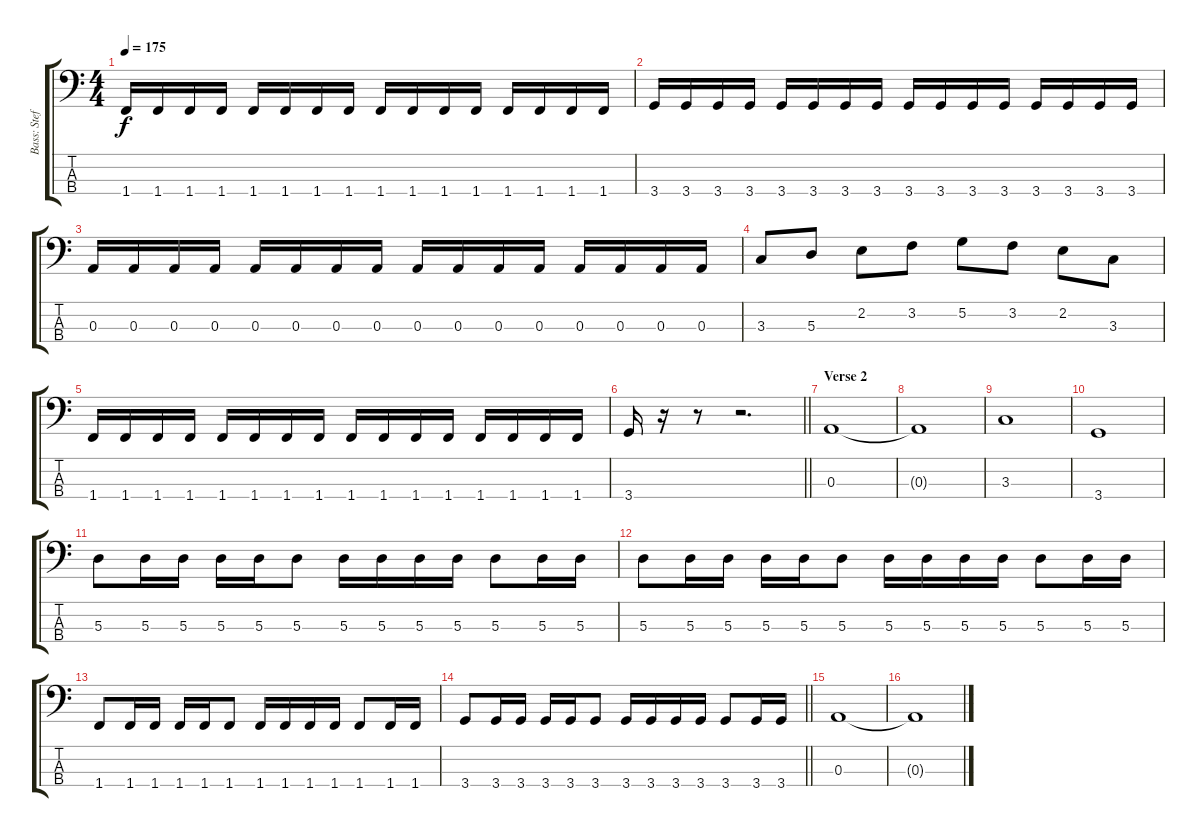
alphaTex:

\track ("Bass: Stefan Gimpl" "Bass: Stef") {instrument electricbassfinger}
\staff {score tabs}
\tuning (G2 D2 A1 E1) {hide}
\ts (4 4)
\tempo 175
\clef f4
\ks aminor
1.4.16{dy f} 1.4.16 1.4.16 1.4.16 1.4.16 1.4.16 1.4.16 1.4.16 1.4.16 1.4.16 1.4.16 1.4.16 1.4.16 1.4.16 1.4.16 1.4.16 |
3.4.16 3.4.16 3.4.16 3.4.16 3.4.16 3.4.16 3.4.16 3.4.16 3.4.16 3.4.16 3.4.16 3.4.16 3.4.16 3.4.16 3.4.16 3.4.16 |
0.3.16 0.3.16 0.3.16 0.3.16 0.3.16 0.3.16 0.3.16 0.3.16 0.3.16 0.3.16 0.3.16 0.3.16 0.3.16 0.3.16 0.3.16 0.3.16 |
3.3.8 5.3.8 2.2.8 3.2.8 5.2.8 3.2.8 2.2.8 3.3.8 |
1.4.16 1.4.16 1.4.16 1.4.16 1.4.16 1.4.16 1.4.16 1.4.16 1.4.16 1.4.16 1.4.16 1.4.16 1.4.16 1.4.16 1.4.16 1.4.16 |
\barLineRight lightlight
3.4.16 r.16 r.8 r.2{d} |
\section ("" "Verse 2")
0.3.1 |
0.3{t}.1 |
3.3.1 |
3.4.1 |
5.3.8 5.3.16 5.3.16 5.3.16 5.3.16 5.3.8 5.3.16 5.3.16 5.3.16 5.3.16 5.3.8 5.3.16 5.3.16 |
5.3.8 5.3.16 5.3.16 5.3.16 5.3.16 5.3.8 5.3.16 5.3.16 5.3.16 5.3.16 5.3.8 5.3.16 5.3.16 |
1.4.8 1.4.16 1.4.16 1.4.16 1.4.16 1.4.8 1.4.16 1.4.16 1.4.16 1.4.16 1.4.8 1.4.16 1.4.16 |
\barLineRight lightlight
3.4.8 3.4.16 3.4.16 3.4.16 3.4.16 3.4.8 3.4.16 3.4.16 3.4.16 3.4.16 3.4.8 3.4.16 3.4.16 |
0.3.1 |
0.3{t}.1
